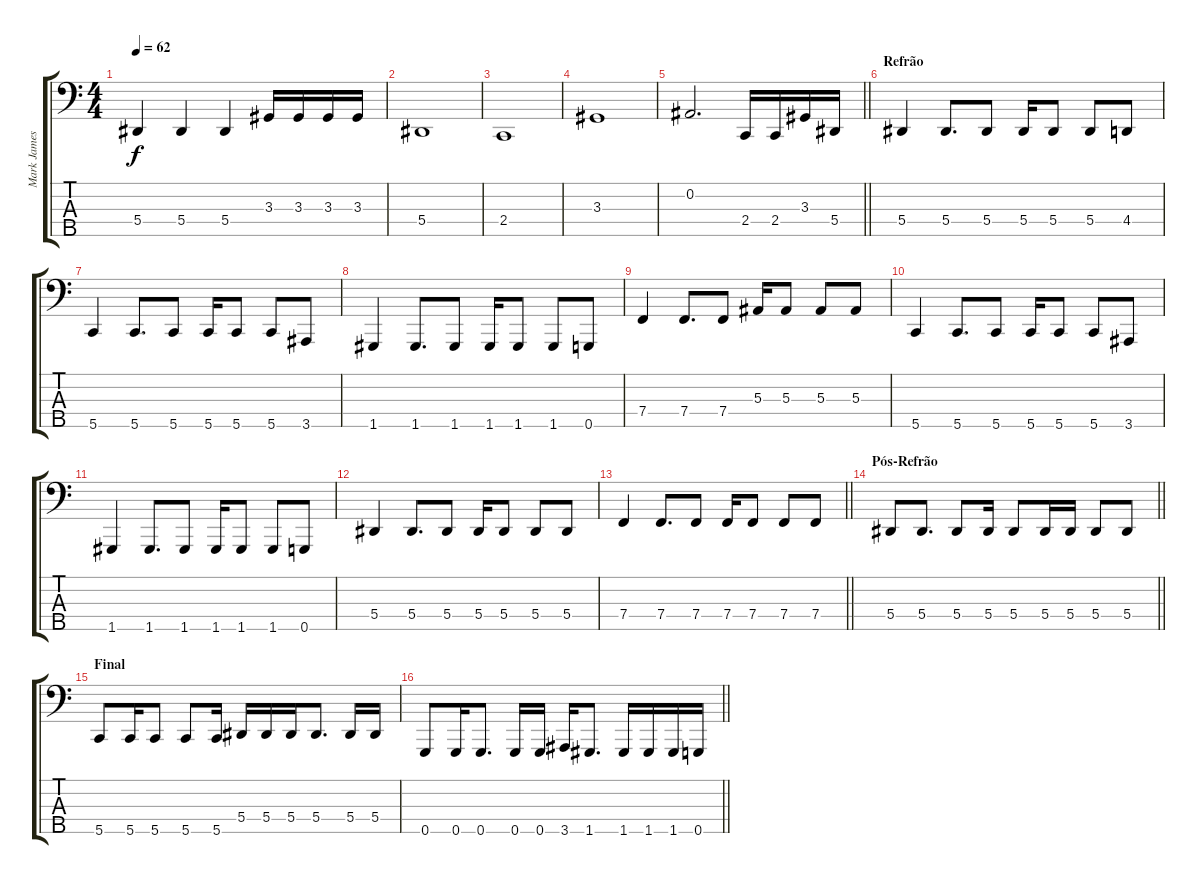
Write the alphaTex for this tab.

\track ("Mark James" "Mark James") {instrument electricbassfinger}
\staff {score tabs}
\tuning (Eb2 Bb1 F1 Bb0 G0) {hide}
\ts (4 4)
\tempo 62
\clef f4
\ks c
5.4.4{dy f} 5.4.4 5.4.4 3.3.16 3.3.16 3.3.16 3.3.16 |
5.4.1 |
2.4.1 |
3.3.1 |
\barLineRight lightlight
0.2.2{d} 2.4.16 2.4.16 3.3.16 5.4.16 |
\section ("" "Refrão")
5.4.4 5.4.8{d} 5.4.8 5.4.16 5.4.8 5.4.8 4.4.8 |
5.5.4 5.5.8{d} 5.5.8 5.5.16 5.5.8 5.5.8 3.5.8 |
1.5.4 1.5.8{d} 1.5.8 1.5.16 1.5.8 1.5.8 0.5.8 |
7.4.4 7.4.8{d} 7.4.8 5.3.16 5.3.8 5.3.8 5.3.8 |
5.5.4 5.5.8{d} 5.5.8 5.5.16 5.5.8 5.5.8 3.5.8 |
1.5.4 1.5.8{d} 1.5.8 1.5.16 1.5.8 1.5.8 0.5.8 |
5.4.4 5.4.8{d} 5.4.8 5.4.16 5.4.8 5.4.8 5.4.8 |
\barLineRight lightlight
7.4.4 7.4.8{d} 7.4.8 7.4.16 7.4.8 7.4.8 7.4.8 |
\section ("" "Pós-Refrão")
\barLineRight lightlight
5.4.8 5.4.8{d} 5.4.8 5.4.16 5.4.8 5.4.16 5.4.16 5.4.8 5.4.8 |
\section ("" "Final")
5.5.8 5.5.16 5.5.8 5.5.8 5.5.16 5.4.16 5.4.16 5.4.16 5.4.8{d} 5.4.16 5.4.16 |
\barLineRight lightlight
0.5.8 0.5.16 0.5.8{d} 0.5.16 0.5.16 3.5.16 1.5.8{d} 1.5.16 1.5.16 1.5.16 0.5.16
